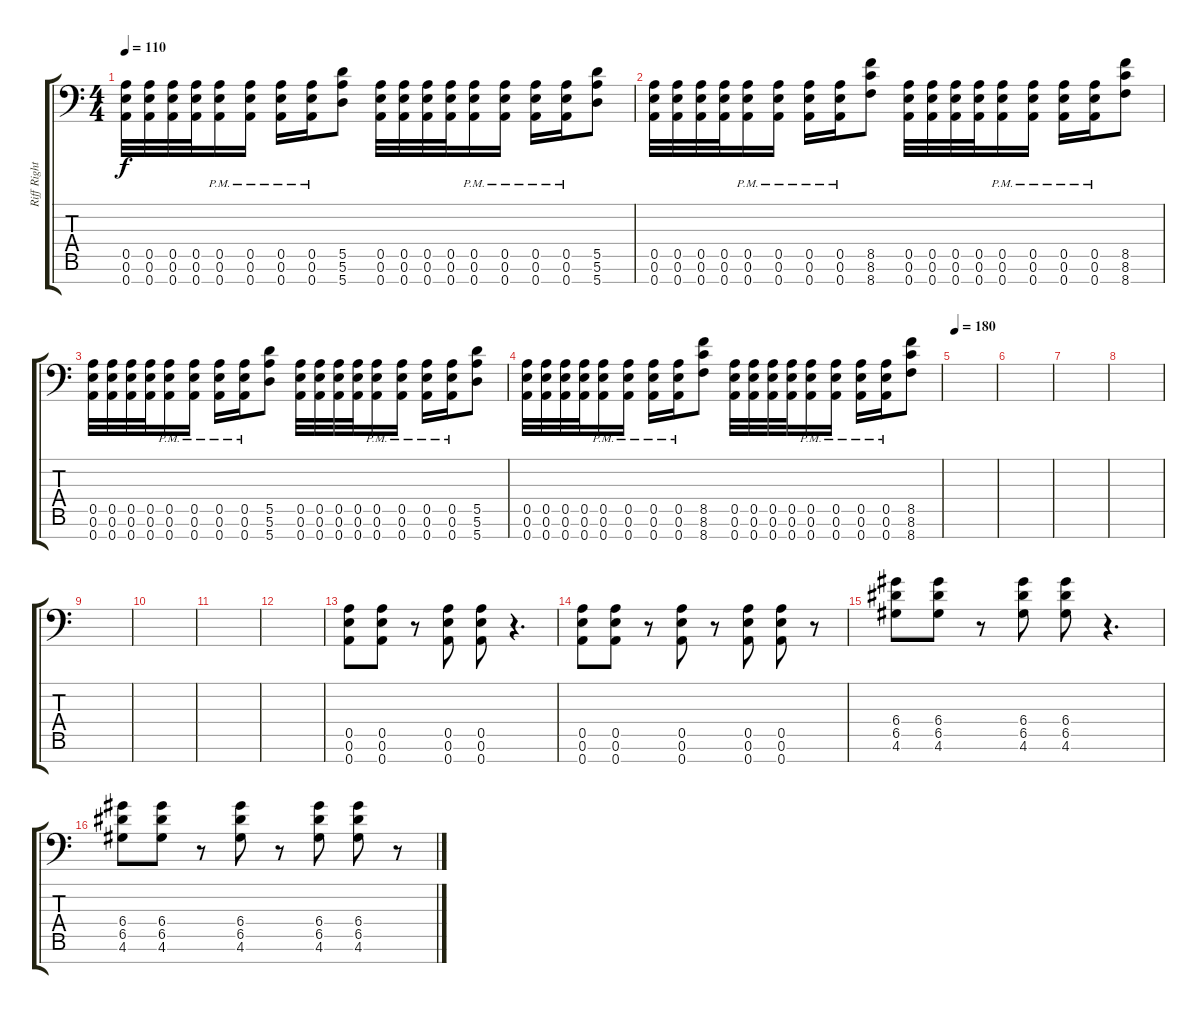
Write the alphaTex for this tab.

\track ("Riff Right" "Riff Right") {instrument distortionguitar}
\staff {score tabs}
\tuning (F4 C4 G3 D3 A2 E2 A1) {hide}
\ts (4 4)
\tempo 110
\clef f4
\ks c
(0.5 0.6 0.7).32{dy f} (0.5 0.6 0.7).32 (0.5 0.6 0.7).32 (0.5 0.6 0.7).32 (0.5{pm} 0.6{pm} 0.7{pm}).16 (0.5{pm} 0.6{pm} 0.7{pm}).16 (0.5{pm} 0.6{pm} 0.7{pm}).16 (0.5{pm} 0.6{pm} 0.7{pm}).16 (5.5 5.6 5.7).8 (0.5 0.6 0.7).32 (0.5 0.6 0.7).32 (0.5 0.6 0.7).32 (0.5 0.6 0.7).32 (0.5{pm} 0.6{pm} 0.7{pm}).16 (0.5{pm} 0.6{pm} 0.7{pm}).16 (0.5{pm} 0.6{pm} 0.7{pm}).16 (0.5{pm} 0.6{pm} 0.7{pm}).16 (5.5 5.6 5.7).8 |
(0.5 0.6 0.7).32 (0.5 0.6 0.7).32 (0.5 0.6 0.7).32 (0.5 0.6 0.7).32 (0.5{pm} 0.6{pm} 0.7{pm}).16 (0.5{pm} 0.6{pm} 0.7{pm}).16 (0.5{pm} 0.6{pm} 0.7{pm}).16 (0.5{pm} 0.6{pm} 0.7{pm}).16 (8.5 8.6 8.7).8 (0.5 0.6 0.7).32 (0.5 0.6 0.7).32 (0.5 0.6 0.7).32 (0.5 0.6 0.7).32 (0.5{pm} 0.6{pm} 0.7{pm}).16 (0.5{pm} 0.6{pm} 0.7{pm}).16 (0.5{pm} 0.6{pm} 0.7{pm}).16 (0.5{pm} 0.6{pm} 0.7{pm}).16 (8.5 8.6 8.7).8 |
(0.5 0.6 0.7).32 (0.5 0.6 0.7).32 (0.5 0.6 0.7).32 (0.5 0.6 0.7).32 (0.5{pm} 0.6{pm} 0.7{pm}).16 (0.5{pm} 0.6{pm} 0.7{pm}).16 (0.5{pm} 0.6{pm} 0.7{pm}).16 (0.5{pm} 0.6{pm} 0.7{pm}).16 (5.5 5.6 5.7).8 (0.5 0.6 0.7).32 (0.5 0.6 0.7).32 (0.5 0.6 0.7).32 (0.5 0.6 0.7).32 (0.5{pm} 0.6{pm} 0.7{pm}).16 (0.5{pm} 0.6{pm} 0.7{pm}).16 (0.5{pm} 0.6{pm} 0.7{pm}).16 (0.5{pm} 0.6{pm} 0.7{pm}).16 (5.5 5.6 5.7).8 |
(0.5 0.6 0.7).32 (0.5 0.6 0.7).32 (0.5 0.6 0.7).32 (0.5 0.6 0.7).32 (0.5{pm} 0.6{pm} 0.7{pm}).16 (0.5{pm} 0.6{pm} 0.7{pm}).16 (0.5{pm} 0.6{pm} 0.7{pm}).16 (0.5{pm} 0.6{pm} 0.7{pm}).16 (8.5 8.6 8.7).8 (0.5 0.6 0.7).32 (0.5 0.6 0.7).32 (0.5 0.6 0.7).32 (0.5 0.6 0.7).32 (0.5{pm} 0.6{pm} 0.7{pm}).16 (0.5{pm} 0.6{pm} 0.7{pm}).16 (0.5{pm} 0.6{pm} 0.7{pm}).16 (0.5{pm} 0.6{pm} 0.7{pm}).16 (8.5 8.6 8.7).8 |
\tempo 180
|
|
|
|
|
|
|
|
(0.5 0.6 0.7).8 (0.5 0.6 0.7).8 r.8 (0.5 0.6 0.7).8 (0.5 0.6 0.7).8 r.4{d} |
(0.5 0.6 0.7).8 (0.5 0.6 0.7).8 r.8 (0.5 0.6 0.7).8 r.8 (0.5 0.6 0.7).8 (0.5 0.6 0.7).8 r.8 |
(6.4 6.5 4.6).8 (6.4 6.5 4.6).8 r.8 (6.4 6.5 4.6).8 (6.4 6.5 4.6).8 r.4{d} |
(6.4 6.5 4.6).8 (6.4 6.5 4.6).8 r.8 (6.4 6.5 4.6).8 r.8 (6.4 6.5 4.6).8 (6.4 6.5 4.6).8 r.8
